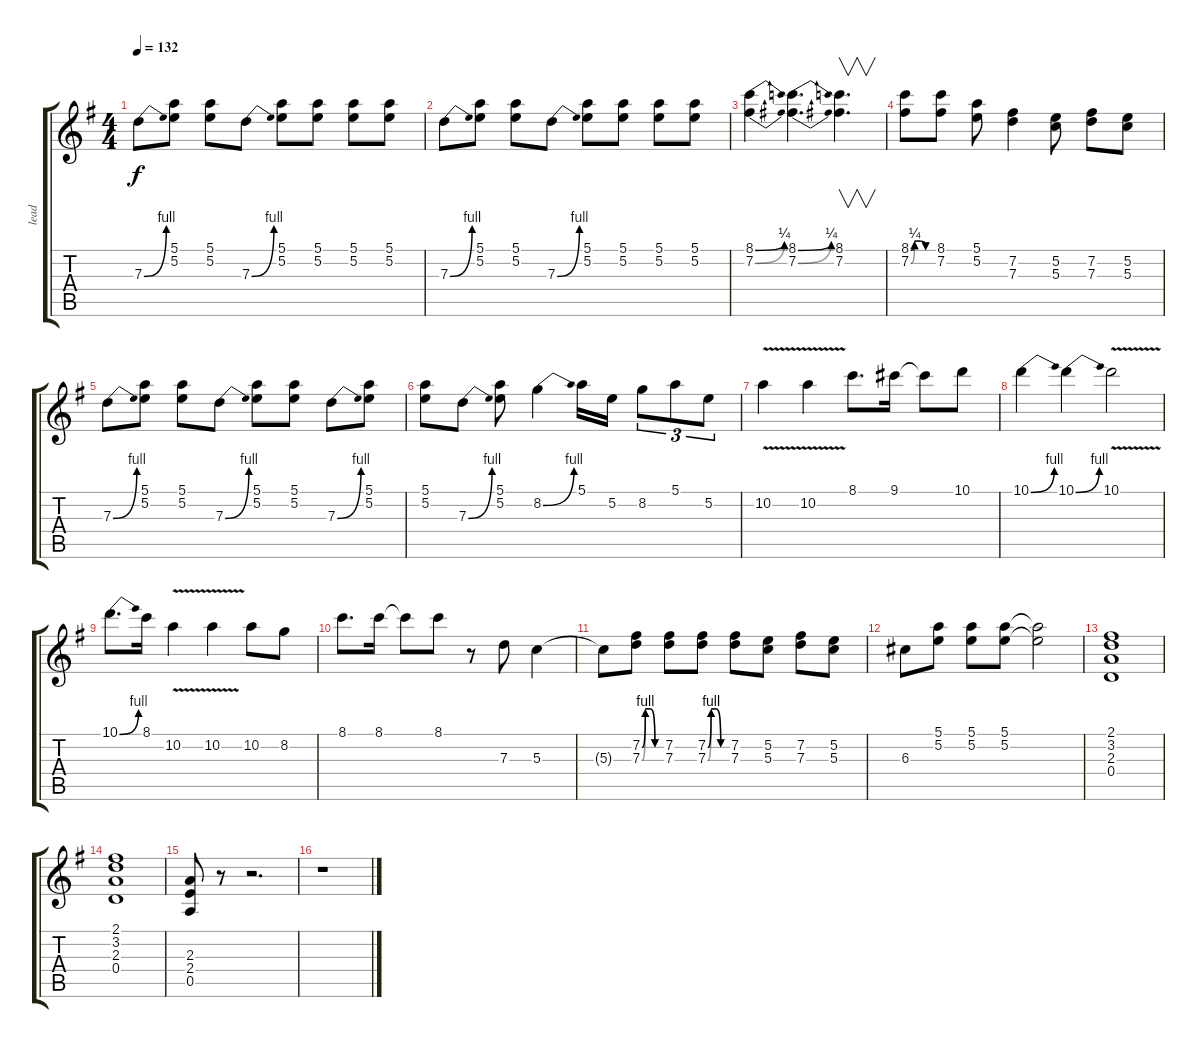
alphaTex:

\track ("lead" "lead") {instrument overdrivenguitar}
\staff {score tabs}
\tuning (E4 B3 G3 D3 A2 E2) {hide}
\ts (4 4)
\tempo 132
\clef g2
\ks g
7.3{be (bend 0 0 60 4)}.8{dy f} (5.1 5.2).8 (5.1 5.2).8 7.3{be (bend 0 0 60 4)}.8 (5.1 5.2).8 (5.1 5.2).8 (5.1 5.2).8 (5.1 5.2).8 |
7.3{be (bend 0 0 60 4)}.8 (5.1 5.2).8 (5.1 5.2).8 7.3{be (bend 0 0 60 4)}.8 (5.1 5.2).8 (5.1 5.2).8 (5.1 5.2).8 (5.1 5.2).8 |
(8.1{be (bend 0 0 60 1)} 7.2{be (bend 0 0 60 1)}).4 (8.1{be (bend 0 0 60 1)} 7.2{be (bend 0 0 60 1)}).4{d} (8.1 7.2).4{v d} |
(8.1{be (custom 0 0 10 1 25 1 40 0 60 0)} 7.2{be (custom 0 0 10 1 25 1 40 0 60 0)}).8 (8.1 7.2).8 (5.1 5.2).8 (7.2 7.3).4 (5.2 5.3).8 (7.2 7.3).8 (5.2 5.3).8 |
7.3{be (bend 0 0 60 4)}.8 (5.1 5.2).8 (5.1 5.2).8 7.3{be (bend 0 0 60 4)}.8 (5.1 5.2).8 (5.1 5.2).8 7.3{be (bend 0 0 60 4)}.8 (5.1 5.2).8 |
(5.1 5.2).8 7.3{be (bend 0 0 60 4)}.8 (5.1 5.2).8 8.2{be (bend 0 0 60 4)}.4 5.1.16 5.2.16 8.2.8{tu (3 2)} 5.1.8{tu (3 2)} 5.2.8{tu (3 2)} |
10.2{v}.4 10.2{v}.4 8.1.8{d} 9.1.16 9.1{t}.8 10.1.8 |
10.1{be (bend 0 0 60 4)}.4 10.1{be (bend 0 0 60 4)}.4 10.1{v}.2 |
10.1{be (bend 0 0 60 4)}.8{d} 8.1.16 10.2{v}.4 10.2{v}.4 10.2.8 8.2.8 |
8.1.8{d} 8.1.16 8.1{t}.8 8.1.8 r.8 7.3.8 5.3.4 |
5.3{t}.8 (7.2{be (custom 0 0 10 4 25 4 40 0 60 0)} 7.3{be (custom 0 0 10 4 25 4 40 0 60 0)}).8 (7.2 7.3).8 (7.2{be (custom 0 0 10 4 25 4 40 0 60 0)} 7.3{be (custom 0 0 10 4 25 4 40 0 60 0)}).8 (7.2 7.3).8 (5.2 5.3).8 (7.2 7.3).8 (5.2 5.3).8 |
6.3.8 (5.1 5.2).8 (5.1 5.2).8 (5.1 5.2).8 (5.1{t} 5.2{t}).2 |
(2.1 3.2 2.3 0.4).1 |
(2.1 3.2 2.3 0.4).1 |
(2.3 2.4 0.5).8 r.8 r.2{d} |
r.1
